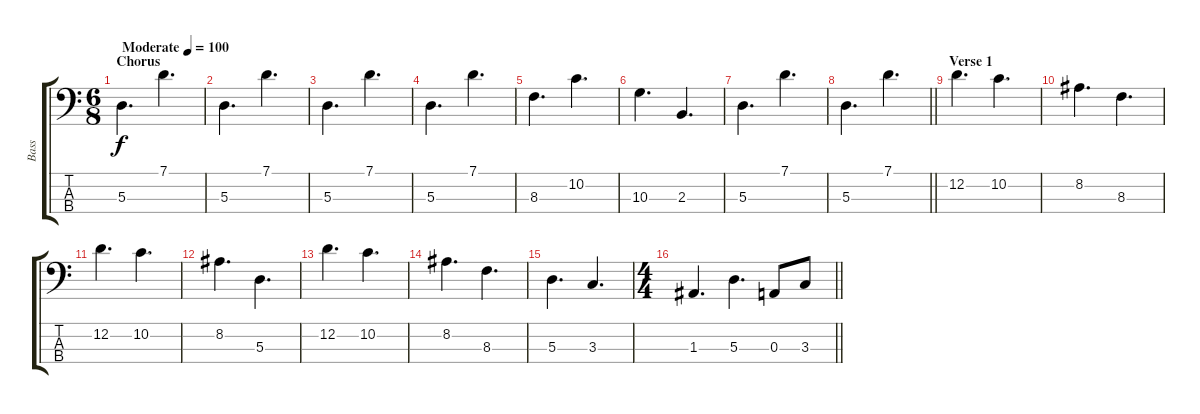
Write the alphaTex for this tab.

\track ("Bass" "Bass") {instrument electricbassfinger}
\staff {score tabs}
\tuning (G2 D2 A1 E1) {hide}
\ts (6 8)
\section ("" "Chorus")
\tempo (100 "Moderate")
\clef f4
\ks c
5.3.4{d dy f instrument electricbassfinger} 7.1.4{d} |
5.3.4{d} 7.1.4{d} |
5.3.4{d} 7.1.4{d} |
5.3.4{d} 7.1.4{d} |
8.3.4{d} 10.2.4{d} |
10.3.4{d} 2.3.4{d} |
5.3.4{d} 7.1.4{d} |
\barLineRight lightlight
5.3.4{d} 7.1.4{d} |
\section ("" "Verse 1")
12.2.4{d} 10.2.4{d} |
8.2.4{d} 8.3.4{d} |
12.2.4{d} 10.2.4{d} |
8.2.4{d} 5.3.4{d} |
12.2.4{d} 10.2.4{d} |
8.2.4{d} 8.3.4{d} |
5.3.4{d} 3.3.4{d} |
\ts (4 4)
\barLineRight lightlight
1.3.4{d} 5.3.4{d} 0.3.8 3.3.8
